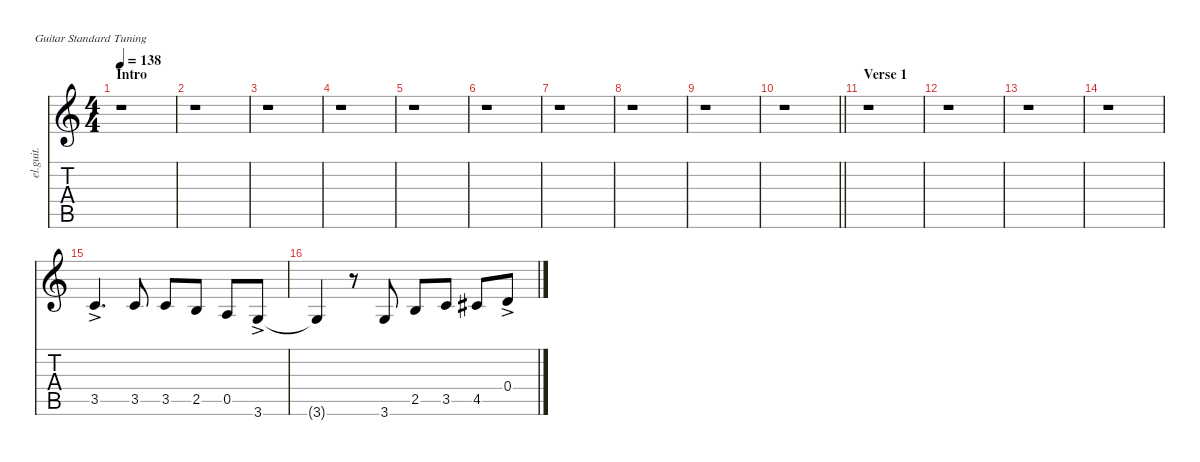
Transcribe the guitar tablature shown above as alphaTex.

\defaultSystemsLayout 4
\hideDynamics
\bracketExtendMode nobrackets
\otherSystemsTrackNameOrientation horizontal
\track ("Lead Guitar 2 (Joe Walsh)" "el.guit.") {instrument electricguitarclean}
\staff {score tabs}
\tuning (E4 B3 G3 D3 A2 E2)
\ts (4 4)
\beaming (8 2 2 2 2)
\section ("" "Intro")
\tempo 138
\clef g2
\ks c
r.1{dy ff instrument electricguitarclean} |
r.1 |
r.1 |
r.1 |
r.1 |
r.1 |
r.1 |
r.1 |
r.1 |
\barLineRight lightlight
r.1 |
\section ("" "Verse 1")
r.1 |
r.1 |
r.1 |
r.1 |
3.5{ac}.4{d} 3.5.8{dy f} 3.5.8 2.5.8 0.5.8 3.6{ac}.8{dy ff} |
3.6{t}.4{dy f} r.8 3.6.8 2.5.8 3.5.8 4.5{acc #}.8 0.4{ac}.8{dy ff}
